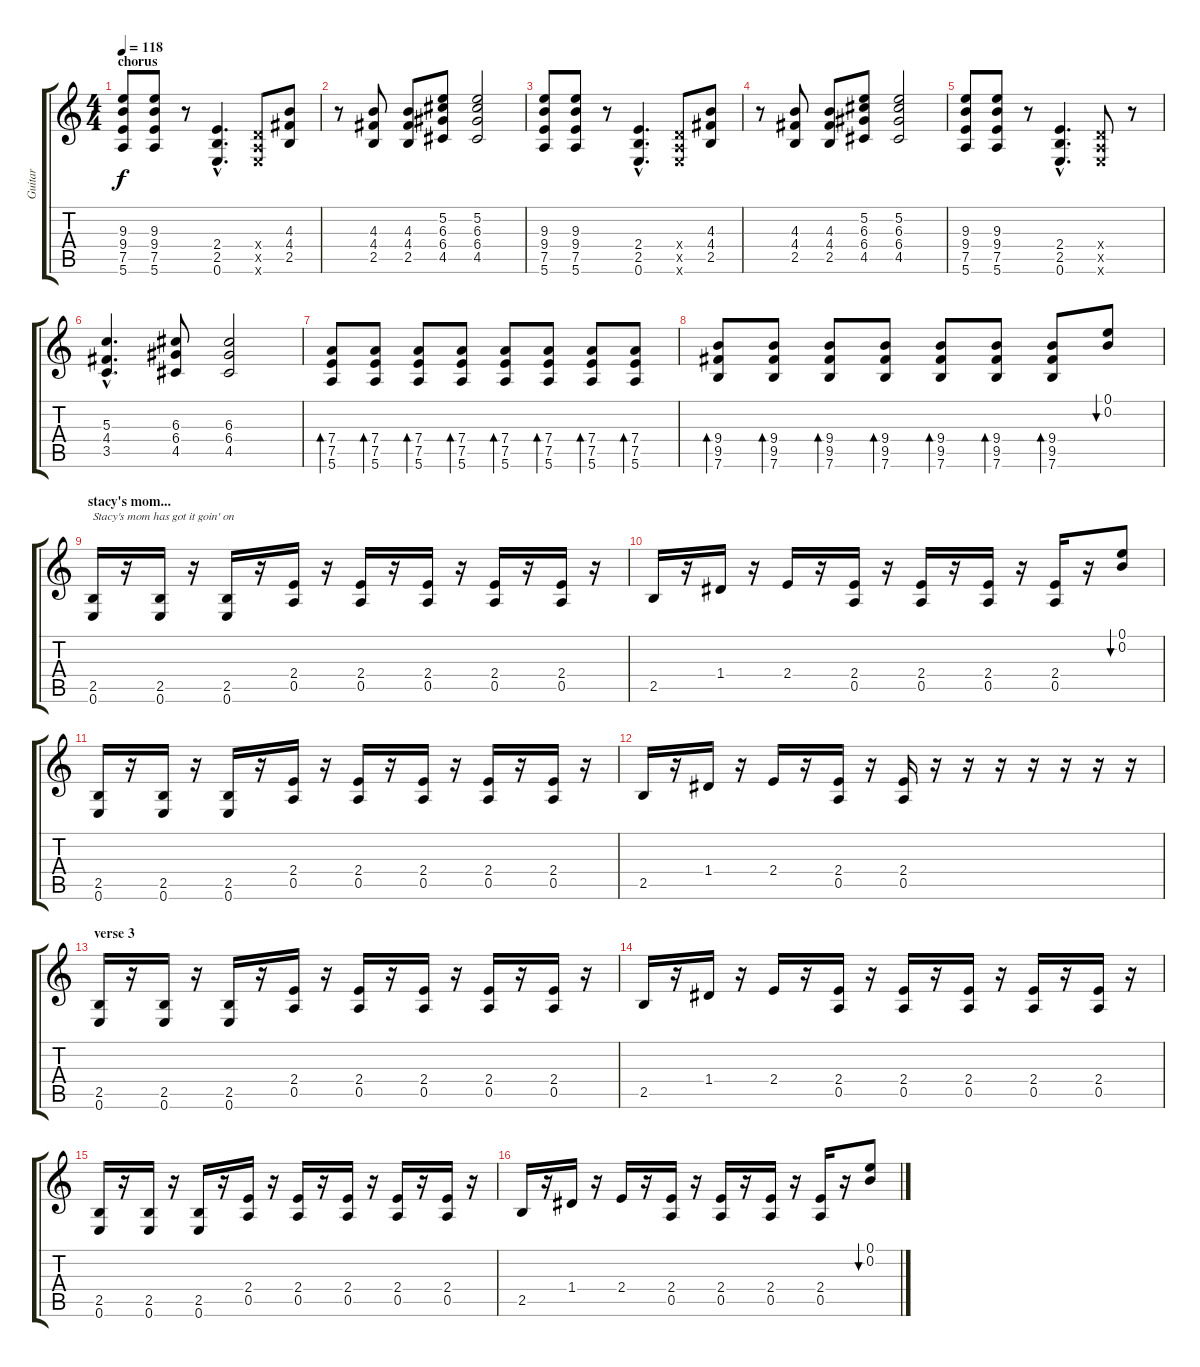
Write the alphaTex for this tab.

\track ("Guitar" "Guitar") {instrument distortionguitar}
\staff {score tabs}
\tuning (E4 B3 G3 D3 A2 E2) {hide}
\ts (4 4)
\section ("" "chorus")
\tempo 118
\clef g2
\ks c
(9.3 9.4 7.5 5.6).8{dy f} (9.3 9.4 7.5 5.6).8 r.8 (2.4{hac} 2.5{hac} 0.6{hac}).4{d} (0.4{x} 0.5{x} 0.6{x}).8 (4.3 4.4 2.5).8 |
r.8 (4.3 4.4 2.5).8 (4.3 4.4 2.5).8 (5.2 6.3 6.4 4.5).8 (5.2 6.3 6.4 4.5).2 |
(9.3 9.4 7.5 5.6).8 (9.3 9.4 7.5 5.6).8 r.8 (2.4{hac} 2.5{hac} 0.6{hac}).4{d} (0.4{x} 0.5{x} 0.6{x}).8 (4.3 4.4 2.5).8 |
r.8 (4.3 4.4 2.5).8 (4.3 4.4 2.5).8 (5.2 6.3 6.4 4.5).8 (5.2 6.3 6.4 4.5).2 |
(9.3 9.4 7.5 5.6).8 (9.3 9.4 7.5 5.6).8 r.8 (2.4{hac} 2.5{hac} 0.6{hac}).4{d} (0.4{x} 0.5{x} 0.6{x}).8 r.8 |
(5.3{hac} 4.4{hac} 3.5{hac}).4{d} (6.3 6.4 4.5).8 (6.3 6.4 4.5).2 |
(7.4 7.5 5.6).8{bd 60} (7.4 7.5 5.6).8{bd 60} (7.4 7.5 5.6).8{bd 60} (7.4 7.5 5.6).8{bd 60} (7.4 7.5 5.6).8{bd 60} (7.4 7.5 5.6).8{bd 60} (7.4 7.5 5.6).8{bd 60} (7.4 7.5 5.6).8{bd 60} |
(9.4 9.5 7.6).8{bd 60} (9.4 9.5 7.6).8{bd 60} (9.4 9.5 7.6).8{bd 60} (9.4 9.5 7.6).8{bd 60} (9.4 9.5 7.6).8{bd 60} (9.4 9.5 7.6).8{bd 60} (9.4 9.5 7.6).8{bd 60} (0.1 0.2).8{bu 60} |
\section ("" "stacy's mom...")
(2.5 0.6).16{txt "Stacy's mom has got it goin' on"} r.16 (2.5 0.6).16 r.16 (2.5 0.6).16 r.16 (2.4 0.5).16 r.16 (2.4 0.5).16 r.16 (2.4 0.5).16 r.16 (2.4 0.5).16 r.16 (2.4 0.5).16 r.16 |
2.5.16 r.16 1.4.16 r.16 2.4.16 r.16 (2.4 0.5).16 r.16 (2.4 0.5).16 r.16 (2.4 0.5).16 r.16 (2.4 0.5).16 r.16 (0.1 0.2).8{bu 60} |
(2.5 0.6).16 r.16 (2.5 0.6).16 r.16 (2.5 0.6).16 r.16 (2.4 0.5).16 r.16 (2.4 0.5).16 r.16 (2.4 0.5).16 r.16 (2.4 0.5).16 r.16 (2.4 0.5).16 r.16 |
2.5.16 r.16 1.4.16 r.16 2.4.16 r.16 (2.4 0.5).16 r.16 (2.4 0.5).16 r.16 r.16 r.16 r.16 r.16 r.16 r.16 |
\section ("" "verse 3")
(2.5 0.6).16 r.16 (2.5 0.6).16 r.16 (2.5 0.6).16 r.16 (2.4 0.5).16 r.16 (2.4 0.5).16 r.16 (2.4 0.5).16 r.16 (2.4 0.5).16 r.16 (2.4 0.5).16 r.16 |
2.5.16 r.16 1.4.16 r.16 2.4.16 r.16 (2.4 0.5).16 r.16 (2.4 0.5).16 r.16 (2.4 0.5).16 r.16 (2.4 0.5).16 r.16 (2.4 0.5).16 r.16 |
(2.5 0.6).16 r.16 (2.5 0.6).16 r.16 (2.5 0.6).16 r.16 (2.4 0.5).16 r.16 (2.4 0.5).16 r.16 (2.4 0.5).16 r.16 (2.4 0.5).16 r.16 (2.4 0.5).16 r.16 |
2.5.16 r.16 1.4.16 r.16 2.4.16 r.16 (2.4 0.5).16 r.16 (2.4 0.5).16 r.16 (2.4 0.5).16 r.16 (2.4 0.5).16 r.16 (0.1 0.2).8{bu 60}
